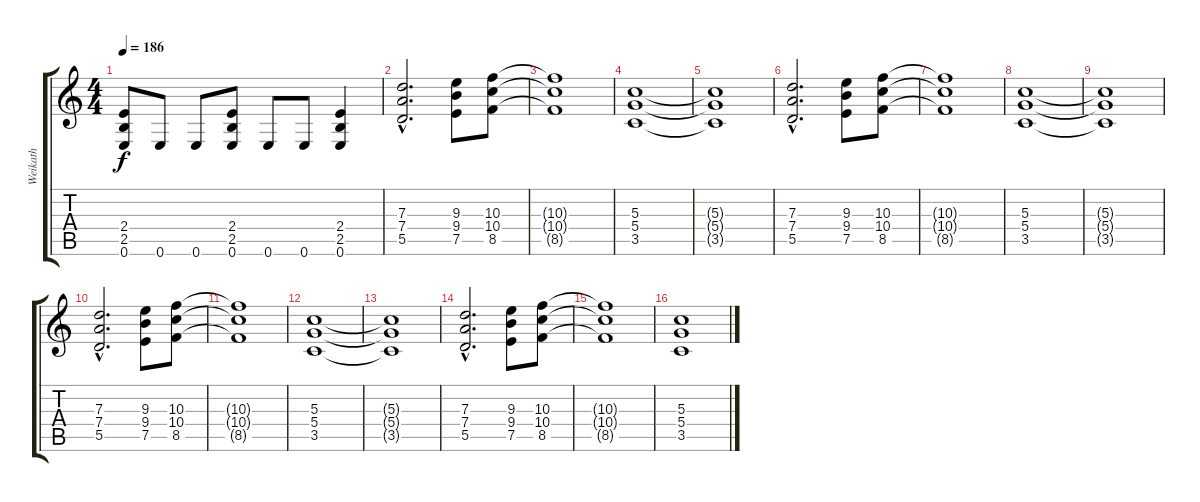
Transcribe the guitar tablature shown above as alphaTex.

\track ("Weikath" "Weikath") {instrument distortionguitar}
\staff {score tabs}
\tuning (E4 B3 G3 D3 A2 E2) {hide}
\ts (4 4)
\tempo 186
\clef g2
\ks c
(2.4 2.5 0.6).8{dy f} 0.6.8 0.6.8 (2.4 2.5 0.6).8 0.6.8 0.6.8 (2.4 2.5 0.6).4 |
(7.3{hac} 7.4{hac} 5.5{hac}).2{d volume 12} (9.3 9.4 7.5).8 (10.3 10.4 8.5).8 |
(10.3{t} 10.4{t} 8.5{t}).1 |
(5.3 5.4 3.5).1 |
(5.3{t} 5.4{t} 3.5{t}).1 |
(7.3{hac} 7.4{hac} 5.5{hac}).2{d} (9.3 9.4 7.5).8 (10.3 10.4 8.5).8 |
(10.3{t} 10.4{t} 8.5{t}).1 |
(5.3 5.4 3.5).1 |
(5.3{t} 5.4{t} 3.5{t}).1 |
(7.3{hac} 7.4{hac} 5.5{hac}).2{d} (9.3 9.4 7.5).8 (10.3 10.4 8.5).8 |
(10.3{t} 10.4{t} 8.5{t}).1 |
(5.3 5.4 3.5).1 |
(5.3{t} 5.4{t} 3.5{t}).1 |
(7.3{hac} 7.4{hac} 5.5{hac}).2{d} (9.3 9.4 7.5).8 (10.3 10.4 8.5).8 |
(10.3{t} 10.4{t} 8.5{t}).1 |
(5.3 5.4 3.5).1
